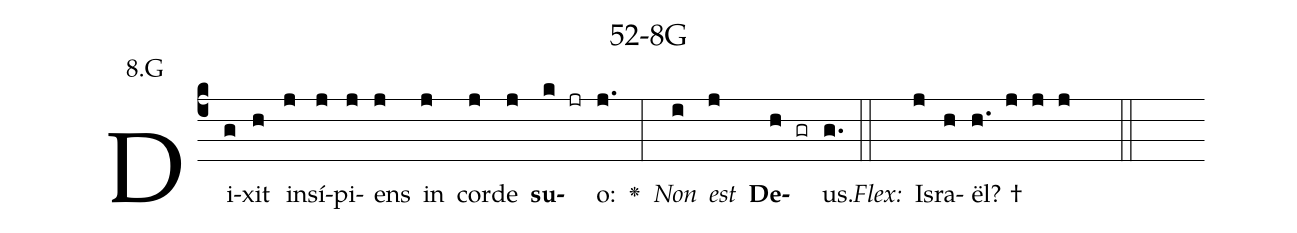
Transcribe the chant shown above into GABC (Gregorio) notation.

name: 52-8G;
annotation: 8.G;
%%
(c4)Di(g)xit(h) in(j)sí(j)pi(j)ens(j) in(j) cor(j)de(j) <b>su</b>(k jr)o:(j.) <v>\greheightstar</v>(:) <i>Non</i>(i) <i>est</i>(j) <b>De</b>(h gr)us.(g.) (::)
<i>Flex:</i>()  Is(j)ra(h)ël? †(h. j j j  ::)

%E(j) u(j) o(i) u(j) a(h) e.(g.) (::)
